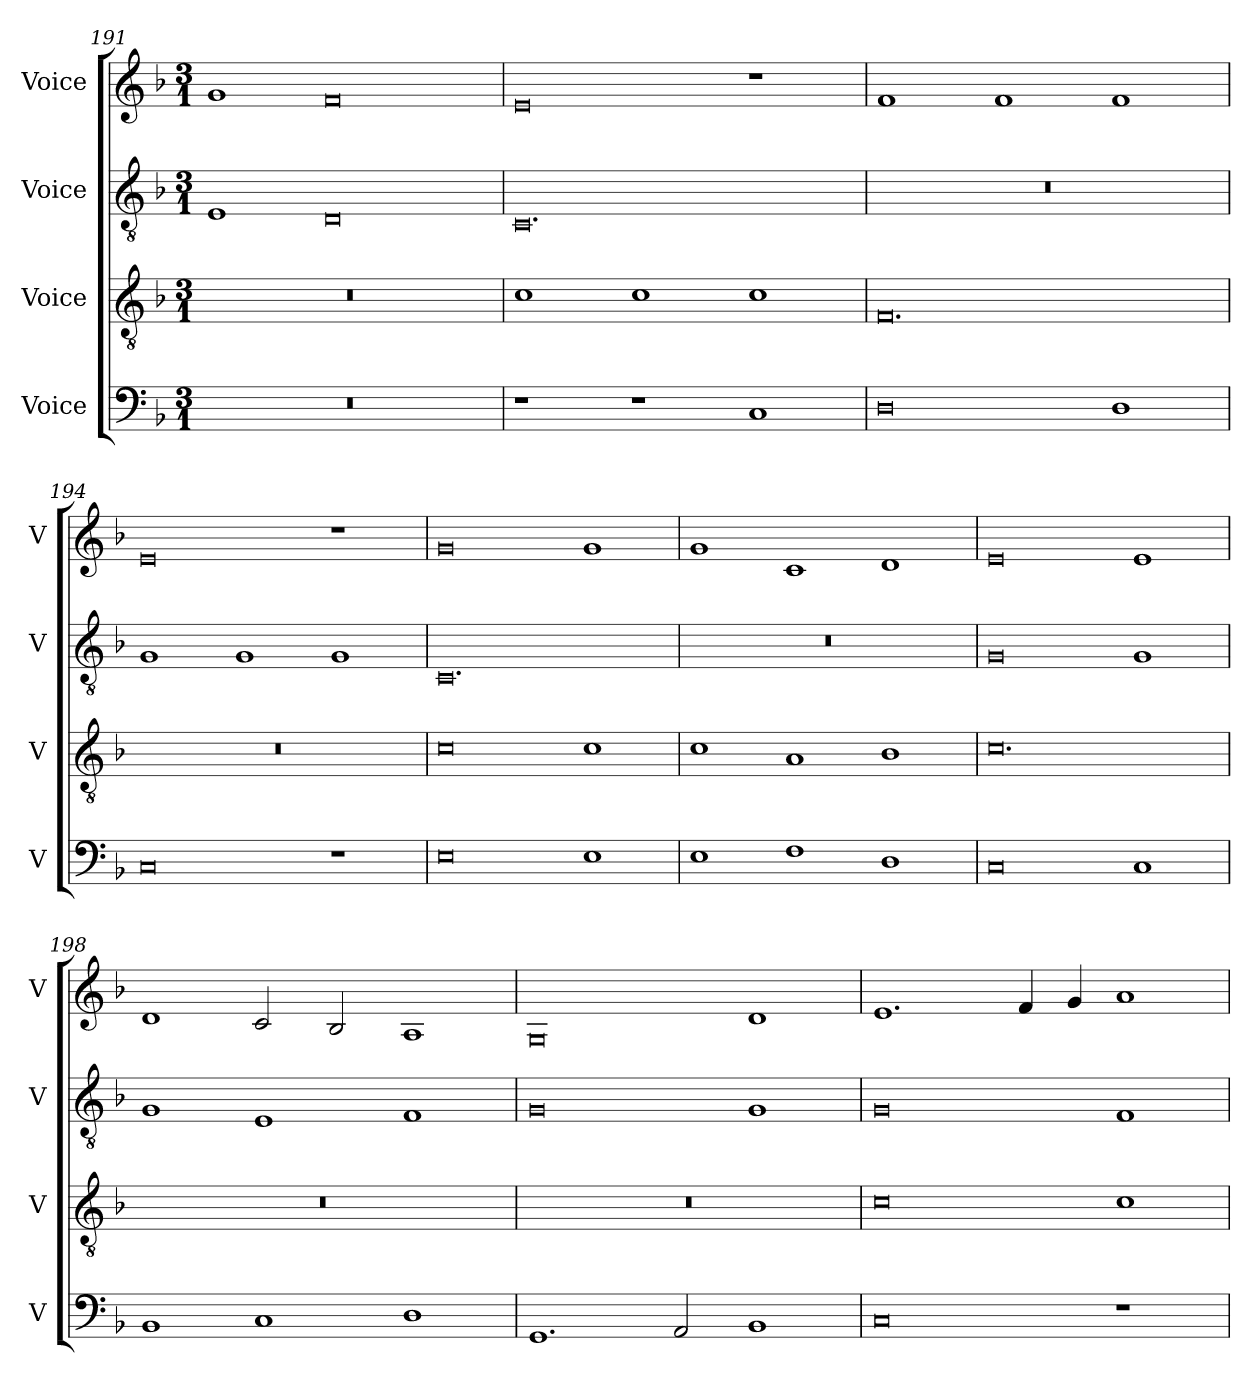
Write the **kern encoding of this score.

**kern	**kern	**kern	**kern
*part4	*part3	*part2	*part1
*staff4	*staff3	*staff2	*staff1
*I"Voice	*I"Voice	*I"Voice	*I"Voice
*I'V	*I'V	*I'V	*I'V
*clefF4	*clefGv2	*clefGv2	*clefG2
*k[b-]	*k[b-]	*k[b-]	*k[b-]
*M3/1	*M3/1	*M3/1	*M3/1
=191	=191	=191	=191
0.r	0.r	1E	1g
.	.	0D	0f
=192	=192	=192	=192
1r	1c	0.C	0e
1r	1c	.	.
1C	1c	.	1r
=193	=193	=193	=193
0D	0.F	0.r	1f
.	.	.	1f
1D	.	.	1f
=194	=194	=194	=194
0C	0.r	1G	0e
.	.	1G	.
1r	.	1G	1r
!!LO:PB:g=z
=195	=195	=195	=195
0E	0c	0.C	0g
1E	1c	.	1g
=196	=196	=196	=196
1E	1c	0.r	1g
1F	1A	.	1c
1D	1B-	.	1d
=197	=197	=197	=197
0C	0.c	0G	0e
1C	.	1G	1e
=198	=198	=198	=198
1BB-	0.r	1G	1d
1C	.	1E	2c/
.	.	.	2B-/
1D	.	1F	1A
=199	=199	=199	=199
1.GG	0.r	0G	0G
2AA/	.	.	.
1BB-	.	1G	1d
=200	=200	=200	=200
0C	0c	0G	1.e
.	.	.	4f/
.	.	.	4g/
1r	1c	1F	1a
=	=	=	=
*-	*-	*-	*-
